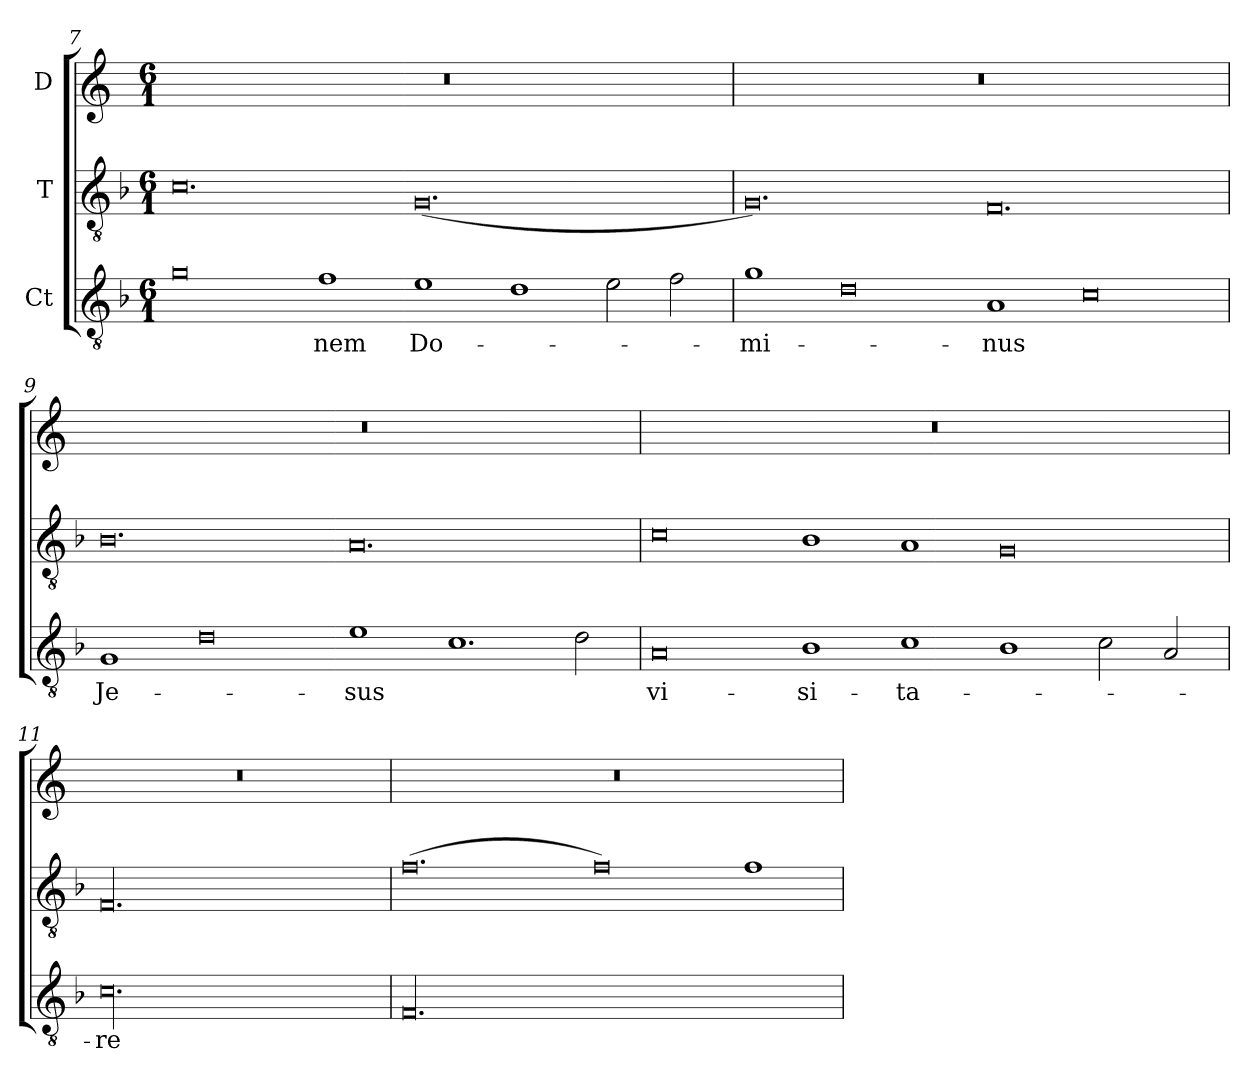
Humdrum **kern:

**kern	**text	**kern	**kern
*part3	*part3	*part2	*part1
*staff3	*staff3	*staff2	*staff1
*I"Ct	*	*I"T	*I"D
*clefGv2	*	*clefGv2	*clefG2
*ITrd7c12	*	*ITrd7c12	*
*k[b-]	*	*k[b-]	*k[]
*F:	*	*F:	*C:
*M6/1	*	*M6/1	*M6/1
=7	=7	=7	=7
!	!	!	!LO:N:vis=1
0Gi\	.	0.Ci\	00.r
!	!LO:LY:b:color=#000000	!	!
1Fi\	-nem	.	.
!	!LO:LY:b:color=#000000	!	!
1Ei\	Do-	(0.GGi/	.
1Di\	.	.	.
2Ei\	.	.	.
2Fi\	.	.	.
!!LO:LB:g=z
=8	=8	=8	=8
!	!LO:LY:b:color=#000000	!	!LO:N:vis=1
1Gi\	-mi-	0.GGi/)	00.r
0Di\	.	.	.
!	!LO:LY:b:color=#000000	!	!
1AAi/	-nus	0.FFi/	.
0Ci\	.	.	.
=9	=9	=9	=9
!	!LO:LY:b:color=#000000	!	!LO:N:vis=1
1GGi/	Je-	0.BB-i/	00.r
0Di\	.	.	.
!	!LO:LY:b:color=#000000	!	!
1Ei\	-sus	0.AAi/	.
1.Ci\	.	.	.
2Di\	.	.	.
=10	=10	=10	=10
!	!LO:LY:b:color=#000000	!	!LO:N:vis=1
0AAi/	vi-	0Ci\	00.r
!	!LO:LY:b:color=#000000	!	!
1BB-i/	-si-	1BB-i/	.
!	!LO:LY:b:color=#000000	!	!
1Ci\	-ta-	1AAi/	.
1BB-i/	.	0GGi/	.
2Ci\	.	.	.
2AAi/	.	.	.
=11	=11	=11	=11
!	!LO:LY:b:color=#000000	!	!LO:N:vis=1
00.Ci\	-re	00.FFi/	00.r
=12	=12	=12	=12
!	!	!	!LO:N:vis=1
00.FFi/	.	(0.Fi\	00.r
.	.	0Fi\)	.
.	.	1Fi\	.
=	=	=	=
*-	*-	*-	*-
